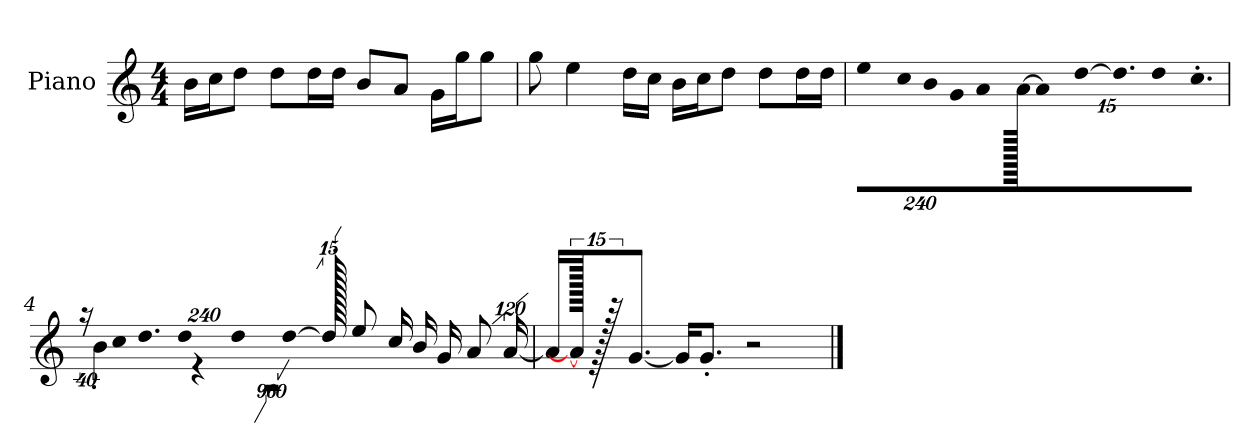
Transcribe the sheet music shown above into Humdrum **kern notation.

**kern
*part1
*staff1
*I"Piano
*I'P-no
*clefG2
*k[]
*M4/4
*MM90
=1
16b\LL
16cc\J
8dd\J
8dd\L
16dd\L
16dd\JJ
8b/L
8a/J
16g\LL
16gg\J
8gg\J
=2
8gg\
4ee\
16dd\LL
16cc\JJ
16b\LL
16cc\J
8dd\J
8dd\L
16dd\L
16dd\JJ
=3
*Xbrackettup
!LO:N:vis=8
960%137ee\L
!LO:N:vis=16
1920%137cc\L
!LO:N:vis=16
1920%137b\
!LO:N:vis=16
1920%137g\J
!LO:N:vis=8
960%137a\J
[1920a\
384%41a\L]
!LO:N:vis=32
[640%23dd\JK
!LO:N:vis=8.
640%137dd\]
!LO:N:vis=32
640%23dd\KL
!LO:N:vis=16.
960%103cc'\JJ
!!LO:LB:g=z
=4
*brackettup
!LO:N:vis=32
*^
640%23r	1920ryy
.	4b'\
!LO:N:vis=16	!
1920%137cc/LL	.
!LO:N:vis=16.	!
960%103dd/J	.
!LO:N:vis=8	!
960%137dd/	.
.	4r
!LO:N:vis=32	!
640%23dd/KL	.
[384%41dd/J	.
1920dd'/]	.
8ee/L	1920%959r
16cc/L	.
16b/JJ	.
16g/KL	.
8a/	.
[1920%119a/Jk	.
*v	*v
=5
16a/KL]
1920a/_
1920r
[8.g/J
16g/KL]
8.g'/J
2r
==
*-
